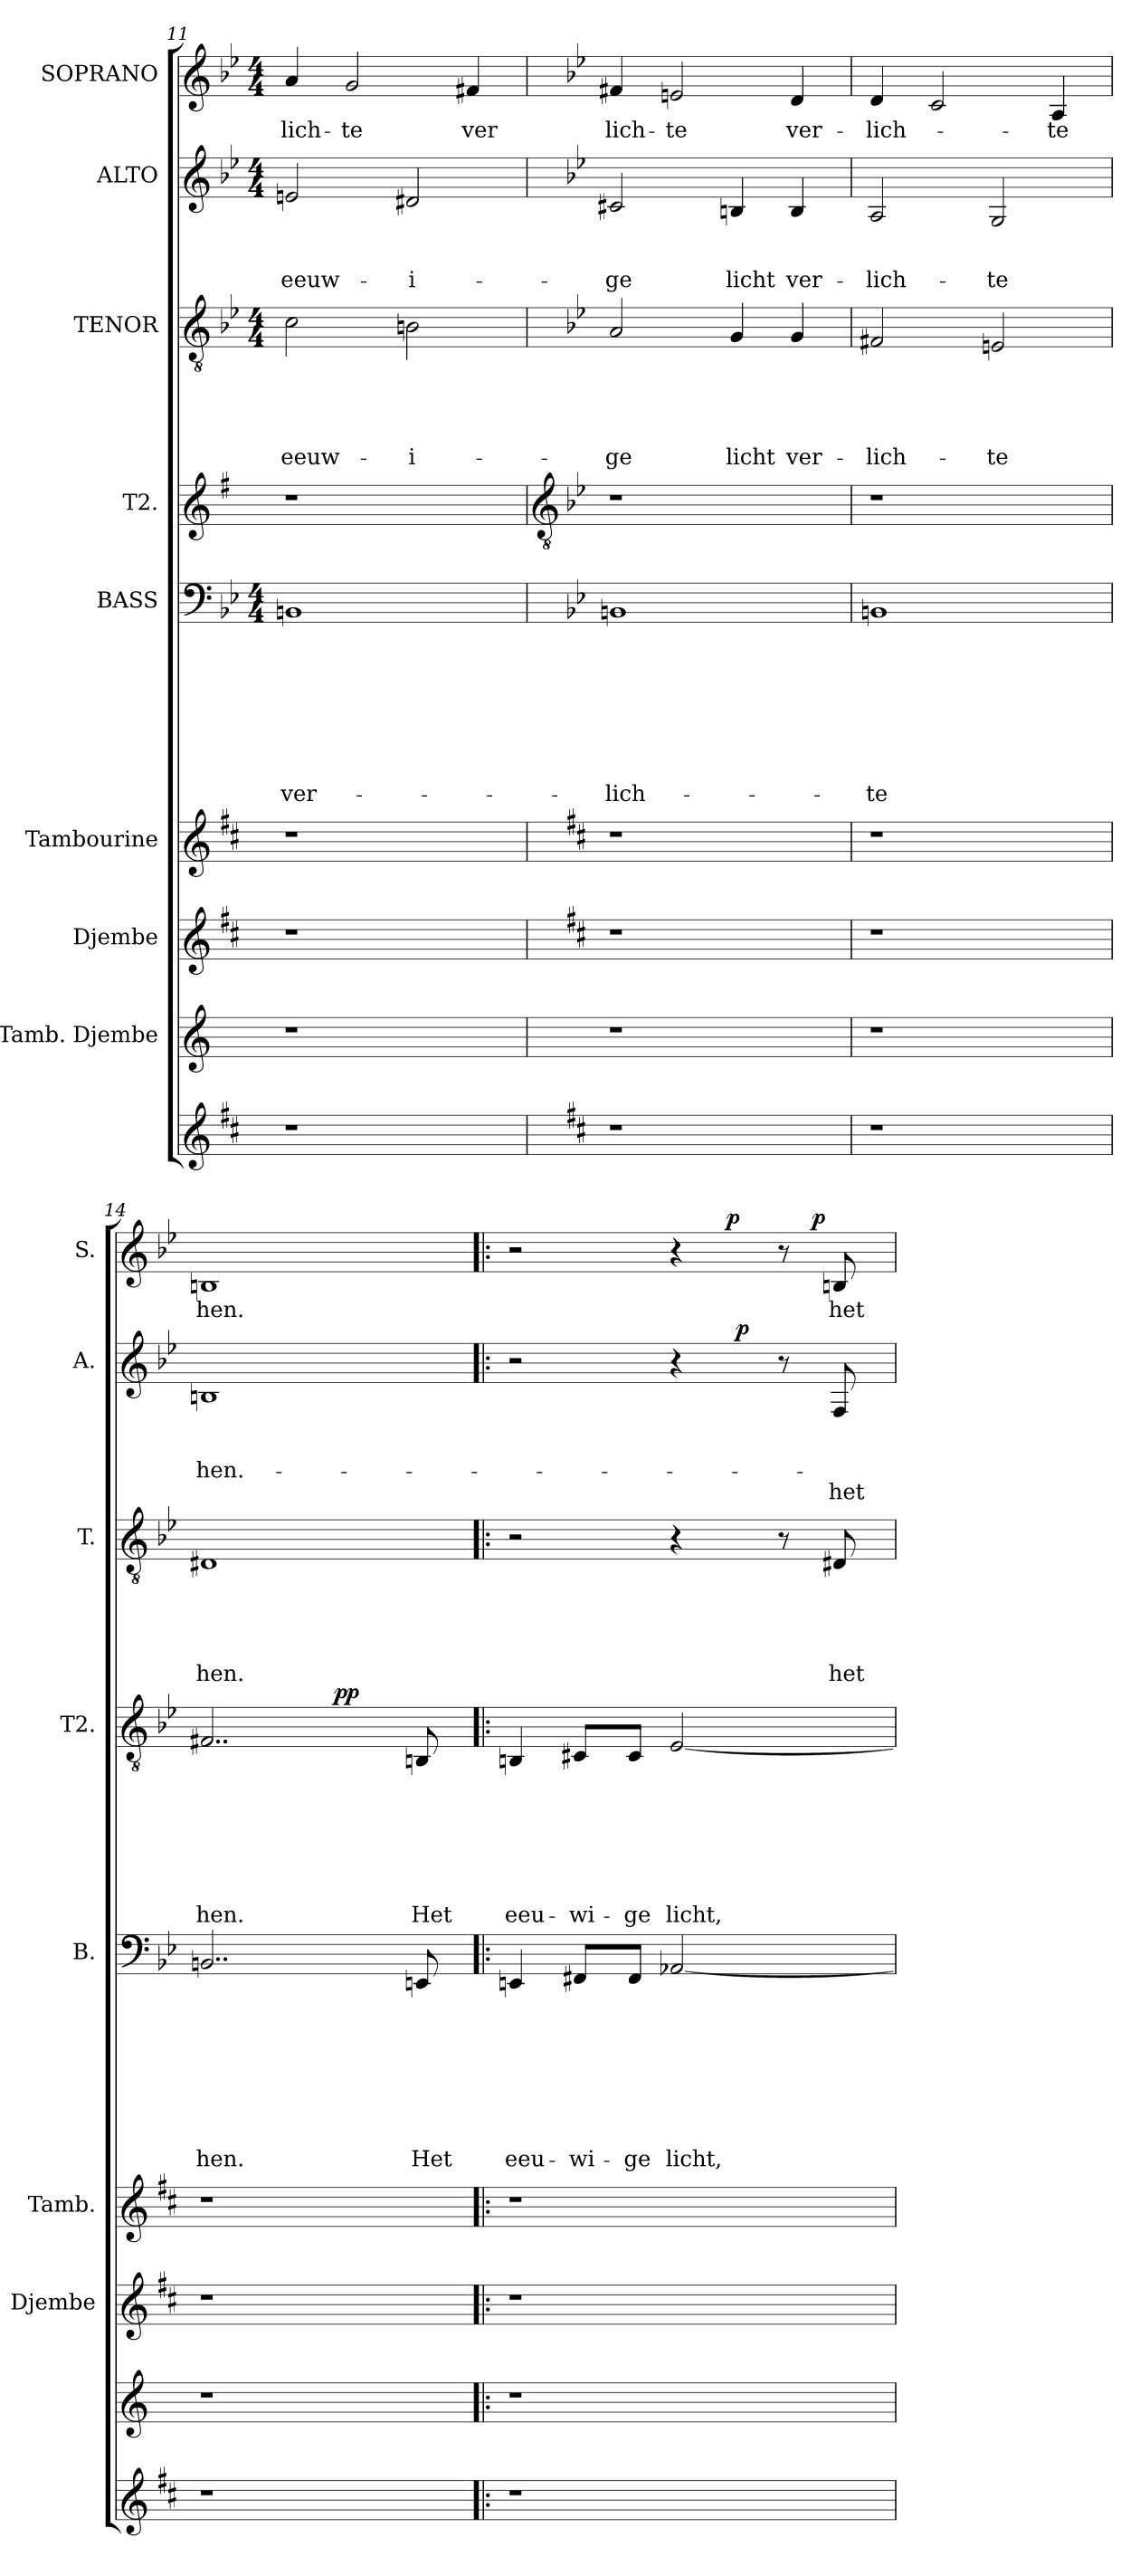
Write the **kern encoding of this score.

**kern	**kern	**kern	**kern	**kern	**text	**text	**text	**text	**text	**text	**text	**text	**kern	**text	**text	**text	**text	**text	**text	**text	**dynam	**kern	**text	**text	**text	**text	**text	**kern	**text	**text	**text	**text	**dynam	**kern	**text	**dynam
*part9	*part8	*part7	*part6	*part5	*part5	*part5	*part5	*part5	*part5	*part5	*part5	*part5	*part4	*part4	*part4	*part4	*part4	*part4	*part4	*part4	*part4	*part3	*part3	*part3	*part3	*part3	*part3	*part2	*part2	*part2	*part2	*part2	*part2	*part1	*part1	*part1
*staff9	*staff8	*staff7	*staff6	*staff5	*staff5	*staff5	*staff5	*staff5	*staff5	*staff5	*staff5	*staff5	*staff4	*staff4	*staff4	*staff4	*staff4	*staff4	*staff4	*staff4	*staff4	*staff3	*staff3	*staff3	*staff3	*staff3	*staff3	*staff2	*staff2	*staff2	*staff2	*staff2	*staff2	*staff1	*staff1	*staff1
*	*I"Tamb. Djembe	*I"Djembe	*I"Tambourine	*I"BASS	*	*	*	*	*	*	*	*	*I"T2.	*	*	*	*	*	*	*	*	*I"TENOR	*	*	*	*	*	*I"ALTO	*	*	*	*	*	*I"SOPRANO	*	*
*	*	*I'Djembe	*I'Tamb.	*I'B.	*	*	*	*	*	*	*	*	*I'T2.	*	*	*	*	*	*	*	*	*I'T.	*	*	*	*	*	*I'A.	*	*	*	*	*	*I'S.	*	*
*clefG2	*clefG2	*clefG2	*clefG2	*clefF4	*	*	*	*	*	*	*	*	*clefG2	*	*	*	*	*	*	*	*	*clefGv2	*	*	*	*	*	*clefG2	*	*	*	*	*	*clefG2	*	*
*ITrd1c2	*	*ITrd1c2	*ITrd1c2	*ITrd-3c-5	*	*	*	*	*	*	*	*	*ITrd-3c-5	*	*	*	*	*	*	*	*	*ITrd-3c-5	*	*	*	*	*	*ITrd-3c-5	*	*	*	*	*	*ITrd-3c-5	*	*
*k[]	*k[]	*k[]	*k[]	*k[b-e-a-]	*	*	*	*	*	*	*	*	*k[]	*	*	*	*	*	*	*	*	*k[b-e-a-]	*	*	*	*	*	*k[b-e-a-]	*	*	*	*	*	*k[b-e-a-]	*	*
*C:	*C:	*C:	*C:	*E-:	*	*	*	*	*	*	*	*	*C:	*	*	*	*	*	*	*	*	*E-:	*	*	*	*	*	*E-:	*	*	*	*	*	*E-:	*	*
*	*	*	*	*M4/4	*	*	*	*	*	*	*	*	*	*	*	*	*	*	*	*	*	*M4/4	*	*	*	*	*	*M4/4	*	*	*	*	*	*M4/4	*	*
=11	=11	=11	=11	=11	=11	=11	=11	=11	=11	=11	=11	=11	=11	=11	=11	=11	=11	=11	=11	=11	=11	=11	=11	=11	=11	=11	=11	=11	=11	=11	=11	=11	=11	=11	=11	=11
!	!	!	!	!	!	!	!	!	!	!	!	!LO:LY:b	!	!	!	!	!	!	!	!	!	!	!	!	!	!	!LO:LY:b	!	!	!	!LO:LY:b	!	!	!	!LO:LY:b	!
1r	1r	1r	1r	1En	.	.	.	.	.	.	.	ver-	1r	.	.	.	.	.	.	.	.	2f\	.	.	.	.	eeuw-	2an/	.	.	eeuw-	.	.	4dd/	-lich-	.
!	!	!	!	!	!	!	!	!	!	!	!	!	!	!	!	!	!	!	!	!	!	!	!	!	!	!	!	!	!	!	!	!	!	!	!LO:LY:b:rj	!
.	.	.	.	.	.	.	.	.	.	.	.	.	.	.	.	.	.	.	.	.	.	.	.	.	.	.	.	.	.	.	.	.	.	2cc/	-te	.
!	!	!	!	!	!	!	!	!	!	!	!	!	!	!	!	!	!	!	!	!	!	!	!	!	!	!	!LO:LY:b	!	!	!	!LO:LY:b	!	!	!	!	!
.	.	.	.	.	.	.	.	.	.	.	.	.	.	.	.	.	.	.	.	.	.	2en\	.	.	.	.	-i-	2g#X/	.	.	-i-	.	.	.	.	.
!	!	!	!	!	!	!	!	!	!	!	!	!	!	!	!	!	!	!	!	!	!	!	!	!	!	!	!	!	!	!	!	!	!	!	!LO:LY:b	!
.	.	.	.	.	.	.	.	.	.	.	.	.	.	.	.	.	.	.	.	.	.	.	.	.	.	.	.	.	.	.	.	.	.	4bn/	ver	.
!!LO:PB:g=z
=12	=12	=12	=12	=12	=12	=12	=12	=12	=12	=12	=12	=12	=12	=12	=12	=12	=12	=12	=12	=12	=12	=12	=12	=12	=12	=12	=12	=12	=12	=12	=12	=12	=12	=12	=12	=12
*	*	*	*	*	*	*	*	*	*	*	*	*	*clefGv2	*	*	*	*	*	*	*	*	*	*	*	*	*	*	*	*	*	*	*	*	*	*	*
*	*	*	*	*	*	*	*	*	*	*	*	*	*k[b-e-a-]	*	*	*	*	*	*	*	*	*	*	*	*	*	*	*	*	*	*	*	*	*	*	*
*	*	*	*	*	*	*	*	*	*	*	*	*	*E-:	*	*	*	*	*	*	*	*	*	*	*	*	*	*	*	*	*	*	*	*	*	*	*
!	!	!	!	!	!	!	!	!	!	!	!	!LO:LY:b	!	!	!	!	!	!	!	!	!	!	!	!	!	!	!LO:LY:b	!	!	!	!LO:LY:b	!	!	!	!LO:LY:b	!
1r	1r	1r	1r	1En	.	.	.	.	.	.	.	-lich-	1r	.	.	.	.	.	.	.	.	2d/	.	.	.	.	-ge	2f#X/	.	.	-ge	.	.	4bn/	lich-	.
!	!	!	!	!	!	!	!	!	!	!	!	!	!	!	!	!	!	!	!	!	!	!	!	!	!	!	!	!	!	!	!	!	!	!	!LO:LY:b	!
.	.	.	.	.	.	.	.	.	.	.	.	.	.	.	.	.	.	.	.	.	.	.	.	.	.	.	.	.	.	.	.	.	.	2an/	-te	.
!	!	!	!	!	!	!	!	!	!	!	!	!	!	!	!	!	!	!	!	!	!	!	!	!	!	!	!LO:LY:b	!	!	!	!LO:LY:b	!	!	!	!	!
.	.	.	.	.	.	.	.	.	.	.	.	.	.	.	.	.	.	.	.	.	.	4c/	.	.	.	.	licht	4en/	.	.	licht	.	.	.	.	.
!	!	!	!	!	!	!	!	!	!	!	!	!	!	!	!	!	!	!	!	!	!	!	!	!	!	!	!LO:LY:b	!	!	!	!LO:LY:b	!	!	!	!LO:LY:b	!
.	.	.	.	.	.	.	.	.	.	.	.	.	.	.	.	.	.	.	.	.	.	4c/	.	.	.	.	ver-	4e/	.	.	ver-	.	.	4g/	ver-	.
=13	=13	=13	=13	=13	=13	=13	=13	=13	=13	=13	=13	=13	=13	=13	=13	=13	=13	=13	=13	=13	=13	=13	=13	=13	=13	=13	=13	=13	=13	=13	=13	=13	=13	=13	=13	=13
!	!	!	!	!	!	!	!	!	!	!	!	!LO:LY:b	!	!	!	!	!	!	!	!	!	!	!	!	!	!	!LO:LY:b	!	!	!	!LO:LY:b	!	!	!	!LO:LY:b	!
1r	1r	1r	1r	1En	.	.	.	.	.	.	.	-te	1r	.	.	.	.	.	.	.	.	2Bn/	.	.	.	.	-lich-	2d/	.	.	-lich-	.	.	4g/	-lich-	.
.	.	.	.	.	.	.	.	.	.	.	.	.	.	.	.	.	.	.	.	.	.	.	.	.	.	.	.	.	.	.	.	.	.	2f/	.	.
!	!	!	!	!	!	!	!	!	!	!	!	!	!	!	!	!	!	!	!	!	!	!	!	!	!	!	!LO:LY:b	!	!	!	!LO:LY:b	!	!	!	!	!
.	.	.	.	.	.	.	.	.	.	.	.	.	.	.	.	.	.	.	.	.	.	2An/	.	.	.	.	-te	2c/	.	.	-te	.	.	.	.	.
!	!	!	!	!	!	!	!	!	!	!	!	!	!	!	!	!	!	!	!	!	!	!	!	!	!	!	!	!	!	!	!	!	!	!	!LO:LY:b	!
.	.	.	.	.	.	.	.	.	.	.	.	.	.	.	.	.	.	.	.	.	.	.	.	.	.	.	.	.	.	.	.	.	.	4d/	-te	.
=14	=14	=14	=14	=14	=14	=14	=14	=14	=14	=14	=14	=14	=14	=14	=14	=14	=14	=14	=14	=14	=14	=14	=14	=14	=14	=14	=14	=14	=14	=14	=14	=14	=14	=14	=14	=14
!	!	!	!	!	!	!	!	!	!	!	!	!LO:LY:b	!	!	!	!	!	!	!	!LO:LY:b	!	!	!	!	!	!	!LO:LY:b	!	!	!	!LO:LY:b	!	!	!	!LO:LY:b	!
*	*	*	*	*	*	*	*	*	*	*	*	*	*^	*	*	*	*	*	*	*	*	*	*	*	*	*	*	*	*	*	*	*	*	*	*	*
1r	1r	1r	1r	2..En/	.	.	.	.	.	.	.	hen.	2..Bn/	2ryy	.	.	.	.	.	.	hen.	.	1G#X	.	.	.	.	hen.	1en	.	.	hen.-	.	.	1en	hen.	.
.	.	.	.	.	.	.	.	.	.	.	.	.	.	16.ryy	.	.	.	.	.	.	.	.	.	.	.	.	.	.	.	.	.	.	.	.	.	.	.
!	!	!	!	!	!	!	!	!	!	!	!	!	!	!	!	!	!	!	!	!	!	!LO:DY:a	!	!	!	!	!	!	!	!	!	!	!	!	!	!	!
!	!	!	!	!	!	!	!	!	!	!	!	!	!	!	!	!	!	!	!	!	!	!LO:DY:n=1:b	!	!	!	!	!	!	!	!	!	!	!	!	!	!	!
.	.	.	.	.	.	.	.	.	.	.	.	.	.	4ryy	.	.	.	.	.	.	.	p p	.	.	.	.	.	.	.	.	.	.	.	.	.	.	.
.	.	.	.	.	.	.	.	.	.	.	.	.	.	8ryy	.	.	.	.	.	.	.	.	.	.	.	.	.	.	.	.	.	.	.	.	.	.	.
!	!	!	!	!	!	!	!	!	!	!	!	!LO:LY:b	!	!	!	!	!	!	!	!	!LO:LY:b	!	!	!	!	!	!	!	!	!	!	!	!	!	!	!	!
.	.	.	.	8AAn/	.	.	.	.	.	.	.	Het	8En/	.	.	.	.	.	.	.	Het	.	.	.	.	.	.	.	.	.	.	.	.	.	.	.	.
.	.	.	.	.	.	.	.	.	.	.	.	.	.	32ryy	.	.	.	.	.	.	.	.	.	.	.	.	.	.	.	.	.	.	.	.	.	.	.
=15!|:	=15!|:	=15!|:	=15!|:	=15!|:	=15!|:	=15!|:	=15!|:	=15!|:	=15!|:	=15!|:	=15!|:	=15!|:	=15!|:	=15!|:	=15!|:	=15!|:	=15!|:	=15!|:	=15!|:	=15!|:	=15!|:	=15!|:	=15!|:	=15!|:	=15!|:	=15!|:	=15!|:	=15!|:	=15!|:	=15!|:	=15!|:	=15!|:	=15!|:	=15!|:	=15!|:	=15!|:	=15!|:
!	!	!	!	!	!	!	!	!	!	!	!	!LO:LY:b	!	!	!	!	!	!	!	!	!LO:LY:b	!	!	!	!	!	!	!	!	!	!	!	!	!	!	!	!
*	*	*	*	*	*	*	*	*	*	*	*	*	*	*	*	*	*	*	*	*	*	*	*	*	*	*	*	*	*^	*	*	*	*	*	*^	*	*
*	*	*	*	*	*	*	*	*	*	*	*	*	*v	*v	*	*	*	*	*	*	*	*	*	*	*	*	*	*	*	*	*	*	*	*	*	*	*^	*	*
1r	1r	1r	1r	4AAn/	.	.	.	.	.	.	.	eeu-	4En/	.	.	.	.	.	.	eeu-	.	2r	.	.	.	.	.	2r	2ryy	.	.	.	.	.	2r	3ryy	3%2ryy	.	.
!	!	!	!	!	!	!	!	!	!	!	!	!LO:LY:b	!	!	!	!	!	!	!	!LO:LY:b	!	!	!	!	!	!	!	!	!	!	!	!	!	!	!	!	!	!	!
.	.	.	.	8BBn/L	.	.	.	.	.	.	.	-wi-	8F#X/L	.	.	.	.	.	.	-wi-	.	.	.	.	.	.	.	.	.	.	.	.	.	.	.	.	.	.	.
.	.	.	.	.	.	.	.	.	.	.	.	.	.	.	.	.	.	.	.	.	.	.	.	.	.	.	.	.	.	.	.	.	.	.	.	6...ryy	.	.	.
!	!	!	!	!	!	!	!	!	!	!	!	!LO:LY:b:rj	!	!	!	!	!	!	!	!LO:LY:b:rj	!	!	!	!	!	!	!	!	!	!	!	!	!	!	!	!	!	!	!
.	.	.	.	8BB/J	.	.	.	.	.	.	.	-ge	8F#/J	.	.	.	.	.	.	-ge	.	.	.	.	.	.	.	.	.	.	.	.	.	.	.	.	.	.	.
!	!	!	!	!	!	!	!	!	!	!	!	!LO:LY:b	!	!	!	!	!	!	!	!LO:LY:b	!	!	!	!	!	!	!	!	!	!	!	!	!	!	!	!	!	!	!
.	.	.	.	[<2D-X/	.	.	.	.	.	.	.	licht,	[<2A-/	.	.	.	.	.	.	licht,	.	4r	.	.	.	.	.	4r	8ryy	.	.	.	.	.	4r	.	.	.	.
.	.	.	.	.	.	.	.	.	.	.	.	.	.	.	.	.	.	.	.	.	.	.	.	.	.	.	.	.	32ryy	.	.	.	.	.	.	.	.	.	.
!	!	!	!	!	!	!	!	!	!	!	!	!	!	!	!	!	!	!	!	!	!	!	!	!	!	!	!	!	!	!	!	!	!	!	!	!	!	!	!LO:DY:b
.	.	.	.	.	.	.	.	.	.	.	.	.	.	.	.	.	.	.	.	.	.	.	.	.	.	.	.	.	.	.	.	.	.	.	.	3ryy	.	.	p
!	!	!	!	!	!	!	!	!	!	!	!	!	!	!	!	!	!	!	!	!	!	!	!	!	!	!	!	!	!	!	!	!	!	!LO:DY:b	!	!	!	!	!
.	.	.	.	.	.	.	.	.	.	.	.	.	.	.	.	.	.	.	.	.	.	.	.	.	.	.	.	.	4ryy	.	.	.	.	p	.	.	.	.	.
.	.	.	.	.	.	.	.	.	.	.	.	.	.	.	.	.	.	.	.	.	.	.	.	.	.	.	.	.	.	.	.	.	.	.	.	.	6ryy	.	.
.	.	.	.	.	.	.	.	.	.	.	.	.	.	.	.	.	.	.	.	.	.	8r	.	.	.	.	.	8r	.	.	.	.	.	.	8r	.	.	.	.
!	!	!	!	!	!	!	!	!	!	!	!	!	!	!	!	!	!	!	!	!	!	!	!	!	!	!	!	!	!	!	!	!	!	!	!	!	!	!	!LO:DY:a
.	.	.	.	.	.	.	.	.	.	.	.	.	.	.	.	.	.	.	.	.	.	.	.	.	.	.	.	.	.	.	.	.	.	.	.	.	6ryy	.	p
!	!	!	!	!	!	!	!	!	!	!	!	!	!	!	!	!	!	!	!	!	!	!	!	!	!	!	!LO:LY:b	!	!	!	!	!	!LO:LY:b	!	!	!	!	!LO:LY:b	!
.	.	.	.	.	.	.	.	.	.	.	.	.	.	.	.	.	.	.	.	.	.	8G#X/	.	.	.	.	het	8B-/	.	.	.	.	het	.	8en/	.	.	het	.
.	.	.	.	.	.	.	.	.	.	.	.	.	.	.	.	.	.	.	.	.	.	.	.	.	.	.	.	.	16.ryy	.	.	.	.	.	.	.	.	.	.
.	.	.	.	.	.	.	.	.	.	.	.	.	.	.	.	.	.	.	.	.	.	.	.	.	.	.	.	.	.	.	.	.	.	.	.	48ryy	.	.	.
*	*	*	*	*	*	*	*	*	*	*	*	*	*	*	*	*	*	*	*	*	*	*	*	*	*	*	*	*v	*v	*	*	*	*	*	*	*	*	*	*
*	*	*	*	*	*	*	*	*	*	*	*	*	*	*	*	*	*	*	*	*	*	*	*	*	*	*	*	*	*	*	*	*	*	*v	*v	*v	*	*
=	=	=	=	=	=	=	=	=	=	=	=	=	=	=	=	=	=	=	=	=	=	=	=	=	=	=	=	=	=	=	=	=	=	=	=	=
*-	*-	*-	*-	*-	*-	*-	*-	*-	*-	*-	*-	*-	*-	*-	*-	*-	*-	*-	*-	*-	*-	*-	*-	*-	*-	*-	*-	*-	*-	*-	*-	*-	*-	*-	*-	*-
